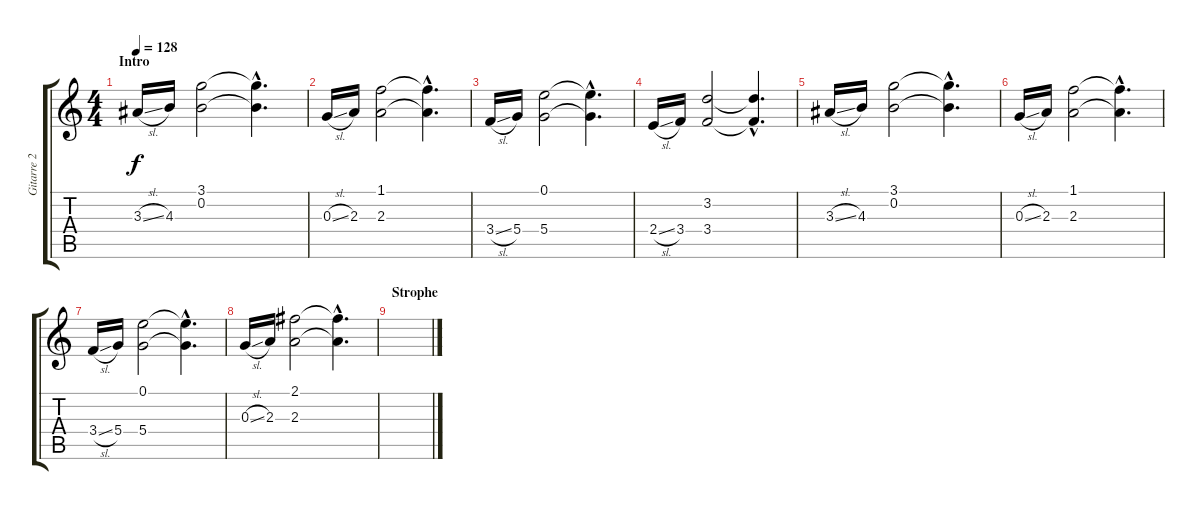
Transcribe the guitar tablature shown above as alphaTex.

\track ("Gitarre 2" "Gitarre 2") {instrument electricguitarclean}
\staff {score tabs}
\tuning (E4 B3 G3 D3 A2 E2) {hide}
\ts (4 4)
\section ("" "Intro")
\tempo 128
\clef g2
\ks c
3.3{sl}.16{dy f instrument electricguitarclean} 4.3.16 (3.1 0.2).2 (3.1{hac t} 0.2{hac t}).4{d} |
0.3{sl}.16 2.3.16 (1.1 2.3).2 (1.1{hac t} 2.3{hac t}).4{d} |
3.4{sl}.16 5.4.16 (0.1 5.4).2 (0.1{hac t} 5.4{hac t}).4{d} |
2.4{sl}.16 3.4.16 (3.2 3.4).2 (3.2{hac t} 3.4{hac t}).4{d} |
3.3{sl}.16 4.3.16 (3.1 0.2).2 (3.1{hac t} 0.2{hac t}).4{d} |
0.3{sl}.16 2.3.16 (1.1 2.3).2 (1.1{hac t} 2.3{hac t}).4{d} |
3.4{sl}.16 5.4.16 (0.1 5.4).2 (0.1{hac t} 5.4{hac t}).4{d} |
0.3{sl}.16 2.3.16 (2.1 2.3).2 (2.1{hac t} 2.3{hac t}).4{d} |
\section ("" "Strophe")
